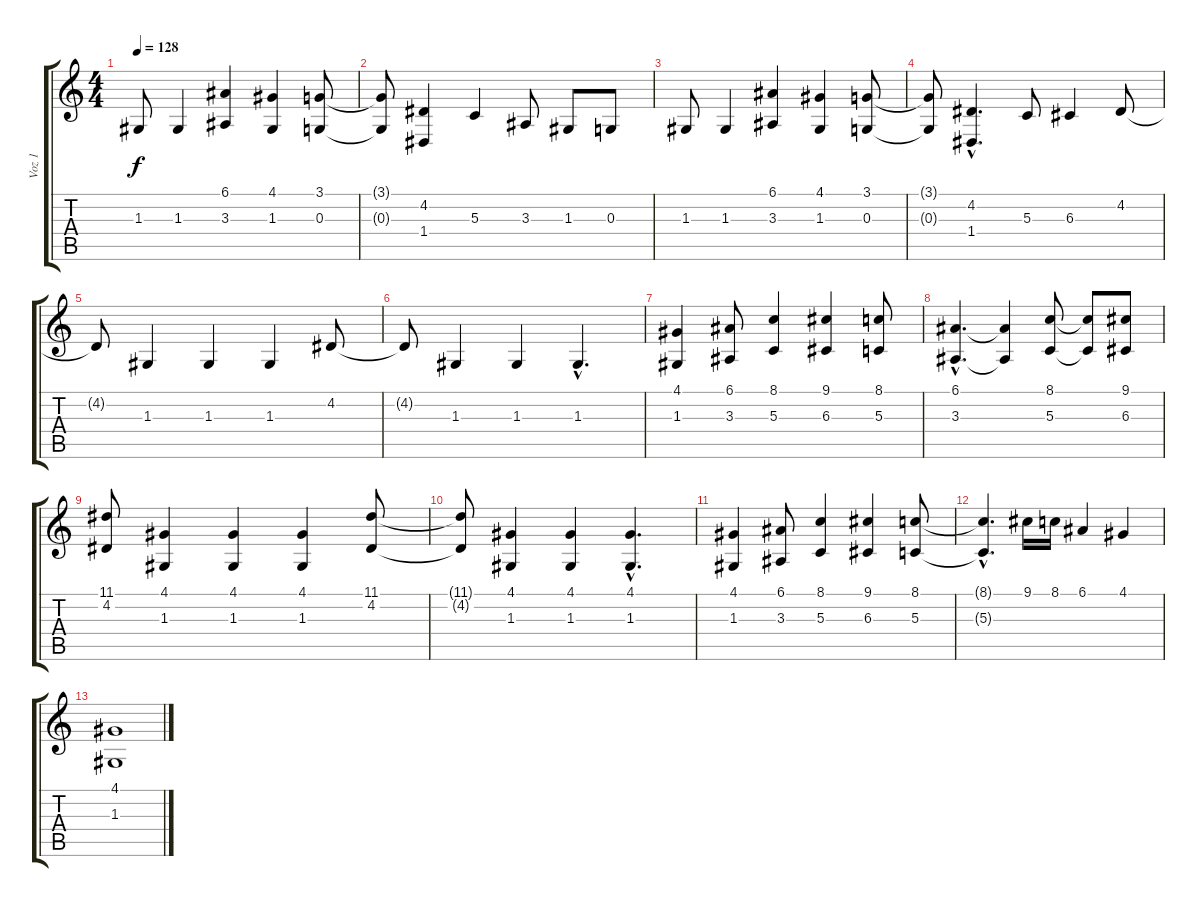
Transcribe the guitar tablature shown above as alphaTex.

\track ("Voz 1" "Voz 1") {instrument cello}
\staff {score tabs}
\tuning (E4 B3 G3 D3 A2 E2) {hide}
\ts (4 4)
\tempo 128
\clef g2
\ks c
1.3.8{dy f} 1.3.4 (6.1 3.3).4 (4.1 1.3).4 (3.1 0.3).8 |
(3.1{t} 0.3{t}).8 (4.2 1.4).4 5.3.4 3.3.8 1.3.8 0.3.8 |
1.3.8 1.3.4 (6.1 3.3).4 (4.1 1.3).4 (3.1 0.3).8 |
(3.1{t} 0.3{t}).8 (4.2{hac} 1.4{hac}).4{d} 5.3.8 6.3.4 4.2.8 |
4.2{t}.8 1.3.4 1.3.4 1.3.4 4.2.8 |
4.2{t}.8 1.3.4 1.3.4 1.3{hac}.4{d} |
(4.1 1.3).4 (6.1 3.3).8 (8.1 5.3).4 (9.1 6.3).4 (8.1 5.3).8 |
(6.1{hac} 3.3{hac}).4{d} (6.1{t} 3.3{t}).4 (8.1 5.3).8 (8.1{t} 5.3{t}).8 (9.1 6.3).8 |
(11.1 4.2).8 (4.1 1.3).4 (4.1 1.3).4 (4.1 1.3).4 (11.1 4.2).8 |
(11.1{t} 4.2{t}).8 (4.1 1.3).4 (4.1 1.3).4 (4.1{hac} 1.3{hac}).4{d} |
(4.1 1.3).4 (6.1 3.3).8 (8.1 5.3).4 (9.1 6.3).4 (8.1 5.3).8 |
(8.1{hac t} 5.3{hac t}).4{d} 9.1.16 8.1.16 6.1.4 4.1.4 |
(4.1 1.3).1
